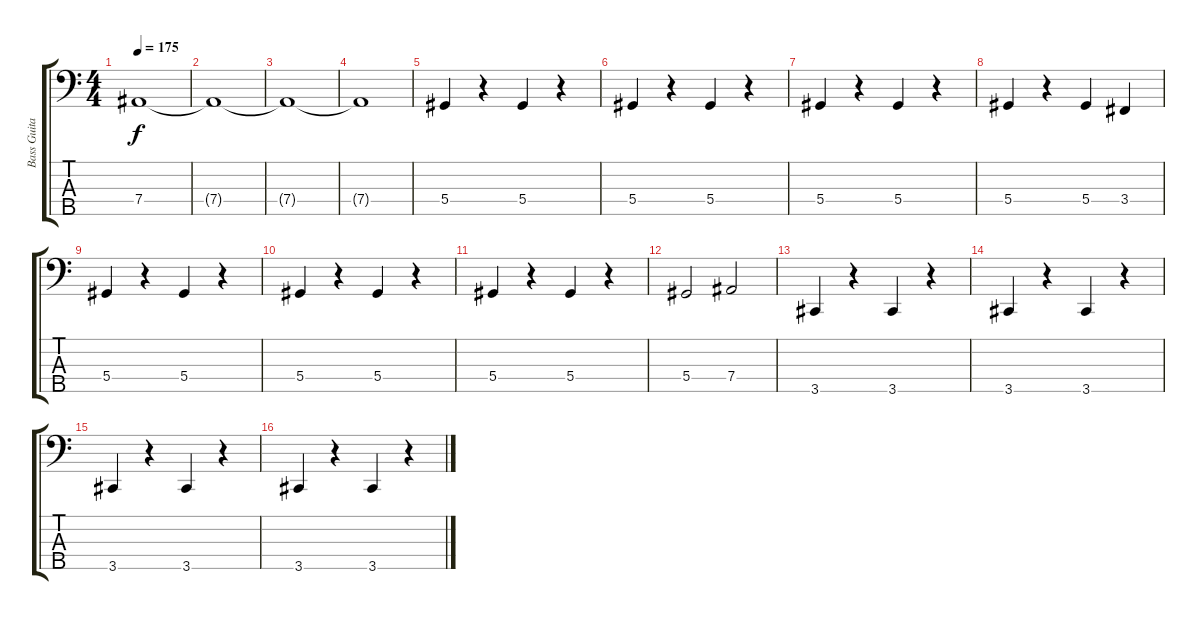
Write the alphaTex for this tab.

\track ("Bass Guitar" "Bass Guita") {instrument electricbassfinger}
\staff {score tabs}
\tuning (Gb2 Db2 Ab1 Eb1 Bb0) {hide}
\ts (4 4)
\tempo 175
\clef f4
\ks c
7.4.1{dy f} |
7.4{t}.1 |
7.4{t}.1 |
7.4{t}.1 |
5.4.4 r.4 5.4.4 r.4 |
5.4.4 r.4 5.4.4 r.4 |
5.4.4 r.4 5.4.4 r.4 |
5.4.4 r.4 5.4.4 3.4.4 |
5.4.4 r.4 5.4.4 r.4 |
5.4.4 r.4 5.4.4 r.4 |
5.4.4 r.4 5.4.4 r.4 |
5.4.2 7.4.2 |
3.5.4 r.4 3.5.4 r.4 |
3.5.4 r.4 3.5.4 r.4 |
3.5.4 r.4 3.5.4 r.4 |
3.5.4 r.4 3.5.4 r.4
